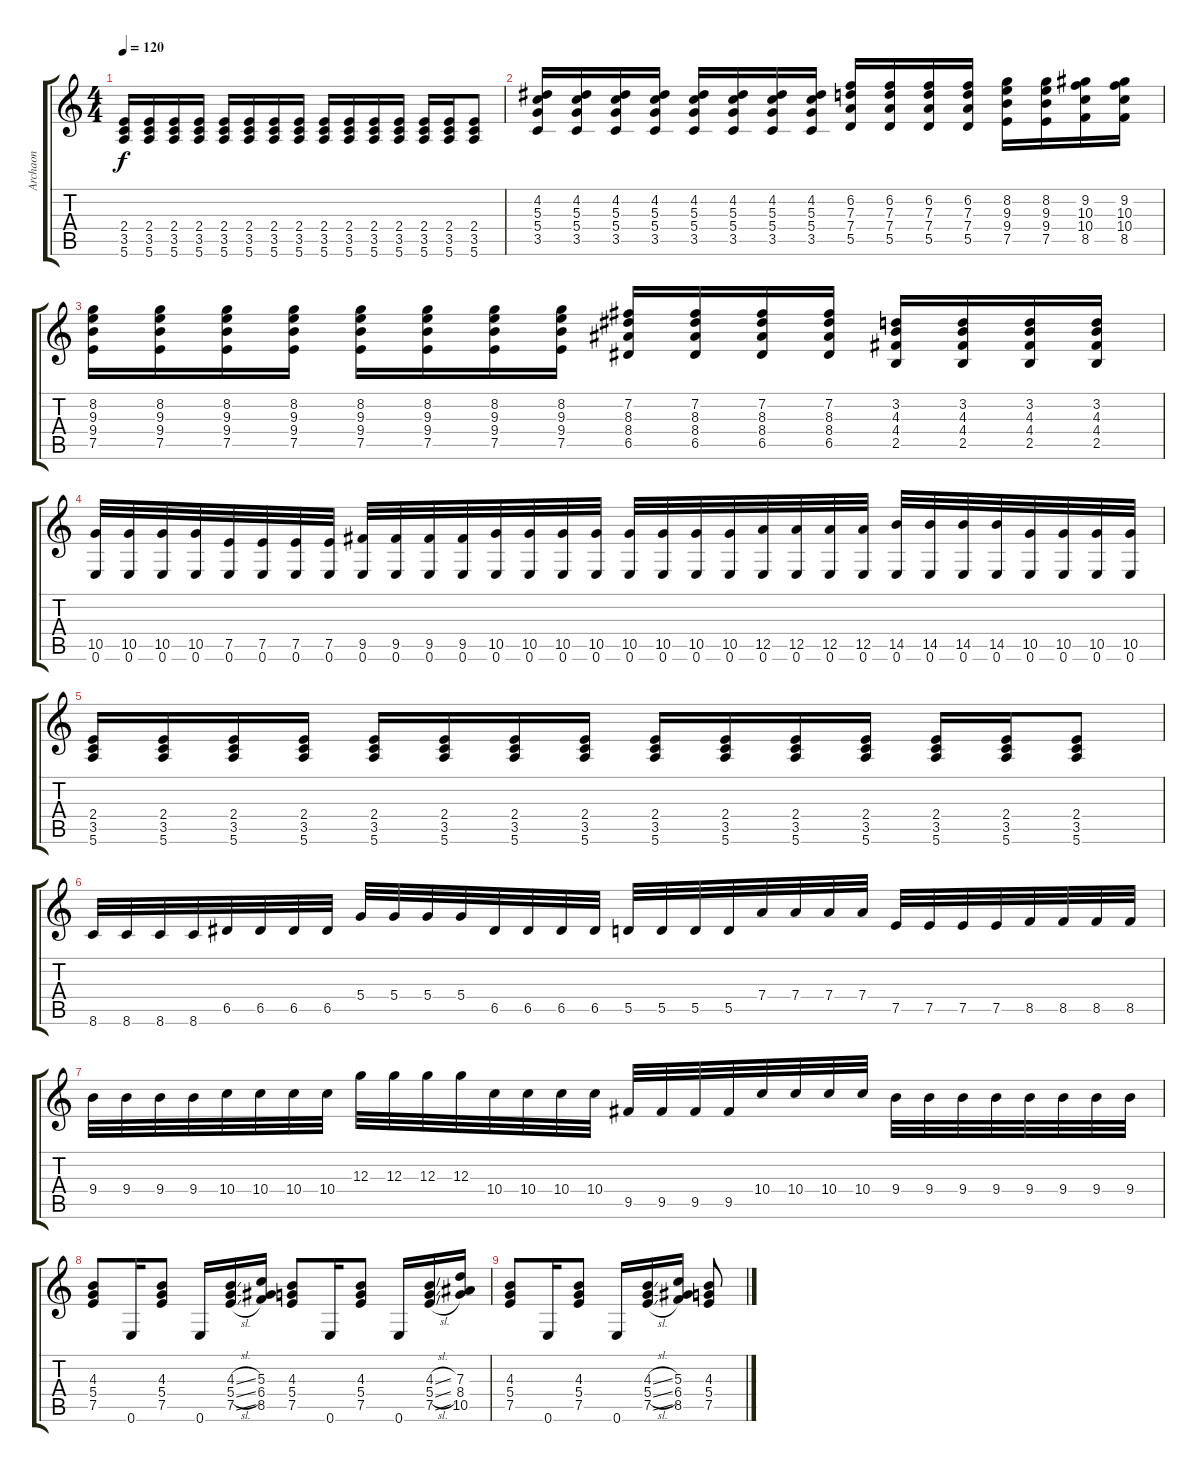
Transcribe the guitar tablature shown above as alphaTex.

\track ("Archaon" "Archaon") {instrument distortionguitar}
\staff {score tabs}
\tuning (E4 B3 G3 D3 A2 E2) {hide}
\ts (4 4)
\tempo 120
\clef g2
\ks c
(2.4 3.5 5.6).16{dy f} (2.4 3.5 5.6).16 (2.4 3.5 5.6).16 (2.4 3.5 5.6).16 (2.4 3.5 5.6).16 (2.4 3.5 5.6).16 (2.4 3.5 5.6).16 (2.4 3.5 5.6).16 (2.4 3.5 5.6).16 (2.4 3.5 5.6).16 (2.4 3.5 5.6).16 (2.4 3.5 5.6).16 (2.4 3.5 5.6).16 (2.4 3.5 5.6).16 (2.4 3.5 5.6).8 |
(4.2 5.3 5.4 3.5).16 (4.2 5.3 5.4 3.5).16 (4.2 5.3 5.4 3.5).16 (4.2 5.3 5.4 3.5).16 (4.2 5.3 5.4 3.5).16 (4.2 5.3 5.4 3.5).16 (4.2 5.3 5.4 3.5).16 (4.2 5.3 5.4 3.5).16 (6.2 7.3 7.4 5.5).16 (6.2 7.3 7.4 5.5).16 (6.2 7.3 7.4 5.5).16 (6.2 7.3 7.4 5.5).16 (8.2 9.3 9.4 7.5).16 (8.2 9.3 9.4 7.5).16 (9.2 10.3 10.4 8.5).16 (9.2 10.3 10.4 8.5).16 |
(8.2 9.3 9.4 7.5).16 (8.2 9.3 9.4 7.5).16 (8.2 9.3 9.4 7.5).16 (8.2 9.3 9.4 7.5).16 (8.2 9.3 9.4 7.5).16 (8.2 9.3 9.4 7.5).16 (8.2 9.3 9.4 7.5).16 (8.2 9.3 9.4 7.5).16 (7.2 8.3 8.4 6.5).16 (7.2 8.3 8.4 6.5).16 (7.2 8.3 8.4 6.5).16 (7.2 8.3 8.4 6.5).16 (3.2 4.3 4.4 2.5).16 (3.2 4.3 4.4 2.5).16 (3.2 4.3 4.4 2.5).16 (3.2 4.3 4.4 2.5).16 |
(10.5 0.6).32 (10.5 0.6).32 (10.5 0.6).32 (10.5 0.6).32 (7.5 0.6).32 (7.5 0.6).32 (7.5 0.6).32 (7.5 0.6).32 (9.5 0.6).32 (9.5 0.6).32 (9.5 0.6).32 (9.5 0.6).32 (10.5 0.6).32 (10.5 0.6).32 (10.5 0.6).32 (10.5 0.6).32 (10.5 0.6).32 (10.5 0.6).32 (10.5 0.6).32 (10.5 0.6).32 (12.5 0.6).32 (12.5 0.6).32 (12.5 0.6).32 (12.5 0.6).32 (14.5 0.6).32 (14.5 0.6).32 (14.5 0.6).32 (14.5 0.6).32 (10.5 0.6).32 (10.5 0.6).32 (10.5 0.6).32 (10.5 0.6).32 |
(2.4 3.5 5.6).16 (2.4 3.5 5.6).16 (2.4 3.5 5.6).16 (2.4 3.5 5.6).16 (2.4 3.5 5.6).16 (2.4 3.5 5.6).16 (2.4 3.5 5.6).16 (2.4 3.5 5.6).16 (2.4 3.5 5.6).16 (2.4 3.5 5.6).16 (2.4 3.5 5.6).16 (2.4 3.5 5.6).16 (2.4 3.5 5.6).16 (2.4 3.5 5.6).16 (2.4 3.5 5.6).8 |
8.6.32 8.6.32 8.6.32 8.6.32 6.5.32 6.5.32 6.5.32 6.5.32 5.4.32 5.4.32 5.4.32 5.4.32 6.5.32 6.5.32 6.5.32 6.5.32 5.5.32 5.5.32 5.5.32 5.5.32 7.4.32 7.4.32 7.4.32 7.4.32 7.5.32 7.5.32 7.5.32 7.5.32 8.5.32 8.5.32 8.5.32 8.5.32 |
9.4.32 9.4.32 9.4.32 9.4.32 10.4.32 10.4.32 10.4.32 10.4.32 12.3.32 12.3.32 12.3.32 12.3.32 10.4.32 10.4.32 10.4.32 10.4.32 9.5.32 9.5.32 9.5.32 9.5.32 10.4.32 10.4.32 10.4.32 10.4.32 9.4.32 9.4.32 9.4.32 9.4.32 9.4.32 9.4.32 9.4.32 9.4.32 |
(4.3 5.4 7.5).8 0.6.16 (4.3 5.4 7.5).8 0.6.16 (4.3{sl} 5.4{sl} 7.5{sl}).16 (5.3 6.4 8.5).16 (4.3 5.4 7.5).8 0.6.16 (4.3 5.4 7.5).8 0.6.16 (4.3{sl} 5.4{sl} 7.5{sl}).16 (7.3 8.4 10.5).16 |
(4.3 5.4 7.5).8 0.6.16 (4.3 5.4 7.5).8 0.6.16 (4.3{sl} 5.4{sl} 7.5{sl}).16 (5.3 6.4 8.5).16 (4.3 5.4 7.5).8
